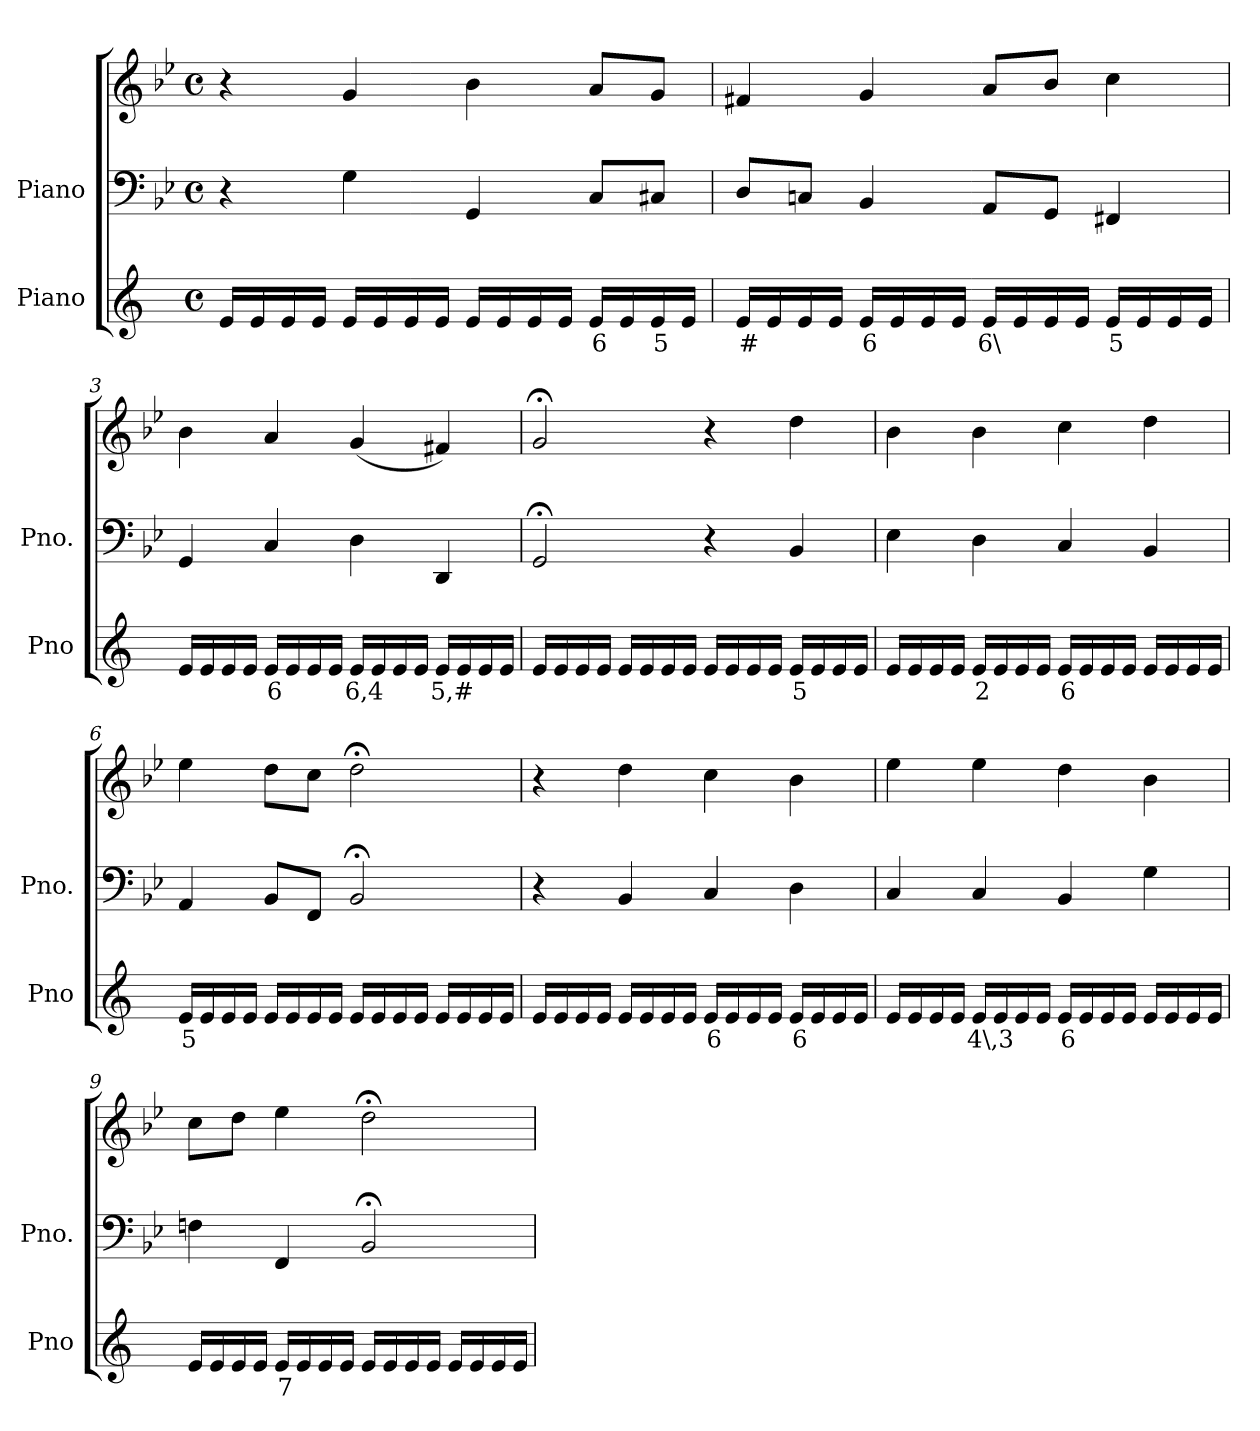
**kern	**text	**kern	**kern
*part2	*part2	*part1	*part1
*staff3	*staff3	*staff2	*staff1
*I"Piano	*	*I"Piano	*
*I'Pno	*	*I'Pno.	*
*clefG2	*	*clefF4	*clefG2
*k[]	*	*k[b-e-]	*k[b-e-]
*M4/4	*	*M4/4	*M4/4
*met(c)	*	*met(c)	*met(c)
=1	=1	=1	=1
16e/LL	.	4r	4r
16e/	.	.	.
16e/	.	.	.
16e/JJ	.	.	.
16e/LL	.	4G\	4g/
16e/	.	.	.
16e/	.	.	.
16e/JJ	.	.	.
16e/LL	.	4GG/	4b-\
16e/	.	.	.
16e/	.	.	.
16e/JJ	.	.	.
!	!LO:LY:b	!	!
16e/LL	6	8C/L	8a/L
16e/	.	.	.
!	!LO:LY:b	!	!
16e/	5	8C#X/J	8g/J
16e/JJ	.	.	.
=2	=2	=2	=2
!	!LO:LY:b	!	!
16e/LL	#	8D/L	4f#X/
16e/	.	.	.
!	!LO:LY:b	!	!
16e/	_	8Cn/J	.
16e/JJ	.	.	.
!	!LO:LY:b	!	!
16e/LL	6	4BB-/	4g/
16e/	.	.	.
16e/	.	.	.
16e/JJ	.	.	.
!	!LO:LY:b	!	!
16e/LL	6\	8AA/L	8a/L
16e/	.	.	.
16e/	.	8GG/J	8b-/J
16e/JJ	.	.	.
!	!LO:LY:b	!	!
16e/LL	5	4FF#X/	4cc\
16e/	.	.	.
16e/	.	.	.
16e/JJ	.	.	.
=3	=3	=3	=3
16e/LL	.	4GG/	4b-\
16e/	.	.	.
16e/	.	.	.
16e/JJ	.	.	.
!	!LO:LY:b	!	!
16e/LL	6	4C/	4a/
16e/	.	.	.
16e/	.	.	.
16e/JJ	.	.	.
!	!LO:LY:b	!	!
16e/LL	6,4	4D\	(<4g/
16e/	.	.	.
16e/	.	.	.
16e/JJ	.	.	.
!	!LO:LY:b	!	!
16e/LL	5,#	4DD/	4f#X/)
16e/	.	.	.
16e/	.	.	.
16e/JJ	.	.	.
=4	=4	=4	=4
16e/LL	.	2GG;</	2g;</
16e/	.	.	.
16e/	.	.	.
16e/JJ	.	.	.
16e/LL	.	.	.
16e/	.	.	.
16e/	.	.	.
16e/JJ	.	.	.
16e/LL	.	4r	4r
16e/	.	.	.
16e/	.	.	.
16e/JJ	.	.	.
!	!LO:LY:b	!	!
16e/LL	5	4BB-/	4dd\
16e/	.	.	.
16e/	.	.	.
16e/JJ	.	.	.
=5	=5	=5	=5
16e/LL	.	4E-\	4b-\
16e/	.	.	.
16e/	.	.	.
16e/JJ	.	.	.
!	!LO:LY:b	!	!
16e/LL	2	4D\	4b-\
16e/	.	.	.
16e/	.	.	.
16e/JJ	.	.	.
!	!LO:LY:b	!	!
16e/LL	6	4C/	4cc\
16e/	.	.	.
16e/	.	.	.
16e/JJ	.	.	.
16e/LL	.	4BB-/	4dd\
16e/	.	.	.
16e/	.	.	.
16e/JJ	.	.	.
=6	=6	=6	=6
!	!LO:LY:b	!	!
16e/LL	5	4AA/	4ee-\
16e/	.	.	.
16e/	.	.	.
16e/JJ	.	.	.
16e/LL	.	8BB-/L	8dd\L
16e/	.	.	.
16e/	.	8FF/J	8cc\J
16e/JJ	.	.	.
16e/LL	.	2BB-;</	2dd;<\
16e/	.	.	.
16e/	.	.	.
16e/JJ	.	.	.
16e/LL	.	.	.
16e/	.	.	.
16e/	.	.	.
16e/JJ	.	.	.
=7	=7	=7	=7
16e/LL	.	4r	4r
16e/	.	.	.
16e/	.	.	.
16e/JJ	.	.	.
16e/LL	.	4BB-/	4dd\
16e/	.	.	.
16e/	.	.	.
16e/JJ	.	.	.
!	!LO:LY:b	!	!
16e/LL	6	4C/	4cc\
16e/	.	.	.
16e/	.	.	.
16e/JJ	.	.	.
!	!LO:LY:b	!	!
16e/LL	6	4D\	4b-\
16e/	.	.	.
16e/	.	.	.
16e/JJ	.	.	.
=8	=8	=8	=8
16e/LL	.	4C/	4ee-\
16e/	.	.	.
16e/	.	.	.
16e/JJ	.	.	.
!	!LO:LY:b	!	!
16e/LL	4\,3	4C/	4ee-\
16e/	.	.	.
16e/	.	.	.
16e/JJ	.	.	.
!	!LO:LY:b	!	!
16e/LL	6	4BB-/	4dd\
16e/	.	.	.
16e/	.	.	.
16e/JJ	.	.	.
16e/LL	.	4G\	4b-\
16e/	.	.	.
16e/	.	.	.
16e/JJ	.	.	.
=9	=9	=9	=9
16e/LL	.	4Fn\	8cc\L
16e/	.	.	.
16e/	.	.	8dd\J
16e/JJ	.	.	.
!	!LO:LY:b	!	!
16e/LL	7	4FF/	4ee-\
16e/	.	.	.
16e/	.	.	.
16e/JJ	.	.	.
16e/LL	.	2BB-;</	2dd;<\
16e/	.	.	.
16e/	.	.	.
16e/JJ	.	.	.
16e/LL	.	.	.
16e/	.	.	.
16e/	.	.	.
16e/JJ	.	.	.
=	=	=	=
*-	*-	*-	*-
